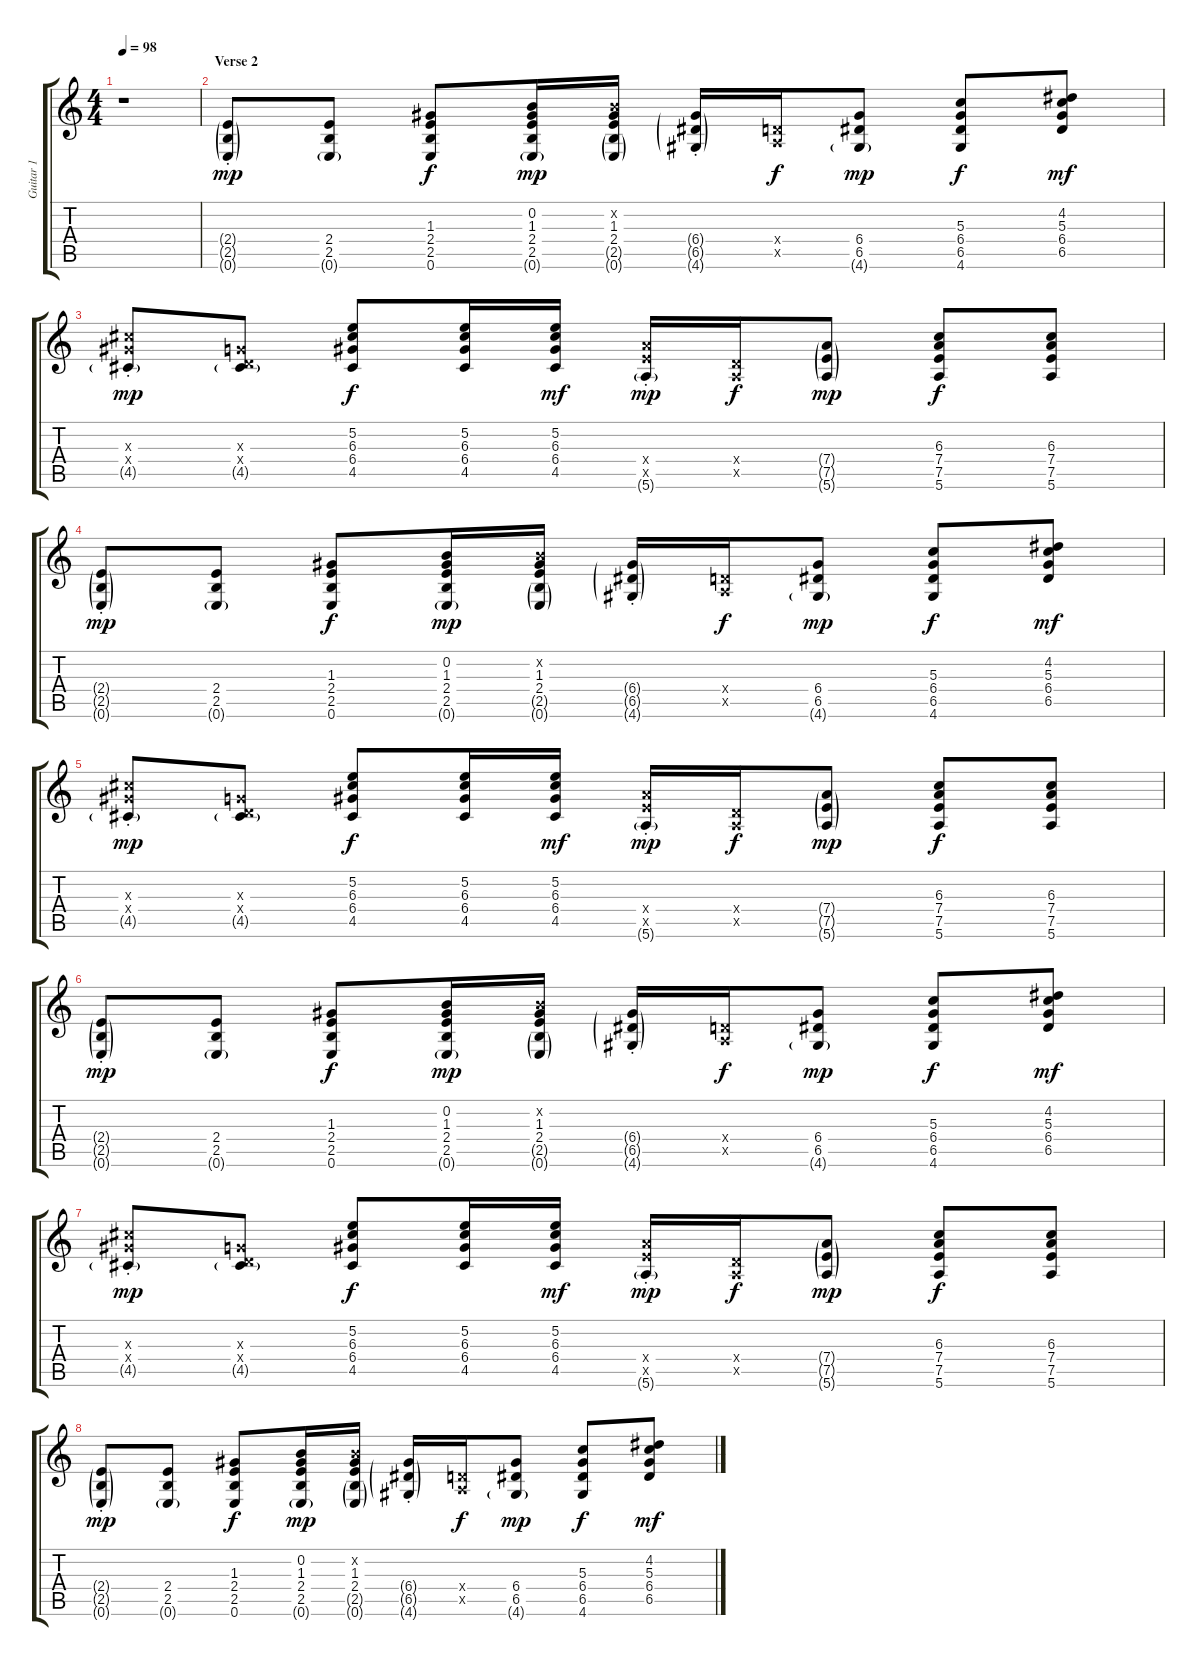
\track ("Guitar 1" "Guitar 1") {instrument acousticguitarnylon}
\staff {score tabs}
\tuning (E4 B3 G3 D3 A2 E2) {hide}
\ts (4 4)
\tempo 98
\clef g2
\ks c
r.1{dy f} |
\section ("" "Verse 2")
(2.4{g st} 2.5{g st} 0.6{g st}).8{dy mp volume 10 instrument distortionguitar} (2.4 2.5 0.6{g}).8 (1.3 2.4 2.5 0.6).8{dy f} (0.2 1.3 2.4 2.5 0.6{g}).16{dy mp} (0.2{x} 1.3 2.4 2.5{g} 0.6{g}).16 (6.4{g st} 6.5{g st} 4.6{g st}).16 (0.4{x} 0.5{x}).16{dy f} (6.4 6.5 4.6{g}).8{dy mp} (5.3 6.4 6.5 4.6).8{dy f} (4.2 5.3 6.4 6.5).8{dy mf} |
(6.3{x} 6.4{x} 4.5{g st}).8{dy mp} (0.3{x} 0.4{x} 4.5{g}).8 (5.2 6.3 6.4 4.5).8{dy f} (5.2 6.3 6.4 4.5).16 (5.2 6.3 6.4 4.5).16{dy mf} (7.4{x} 7.5{x} 5.6{g st}).16{dy mp} (0.4{x} 0.5{x}).16{dy f} (7.4{g} 7.5{g} 5.6{g}).8{dy mp} (6.3 7.4 7.5 5.6).8{dy f} (6.3 7.4 7.5 5.6).8 |
(2.4{g st} 2.5{g st} 0.6{g st}).8{dy mp} (2.4 2.5 0.6{g}).8 (1.3 2.4 2.5 0.6).8{dy f} (0.2 1.3 2.4 2.5 0.6{g}).16{dy mp} (0.2{x} 1.3 2.4 2.5{g} 0.6{g}).16 (6.4{g st} 6.5{g st} 4.6{g st}).16 (0.4{x} 0.5{x}).16{dy f} (6.4 6.5 4.6{g}).8{dy mp} (5.3 6.4 6.5 4.6).8{dy f} (4.2 5.3 6.4 6.5).8{dy mf} |
(6.3{x} 6.4{x} 4.5{g st}).8{dy mp} (0.3{x} 0.4{x} 4.5{g}).8 (5.2 6.3 6.4 4.5).8{dy f} (5.2 6.3 6.4 4.5).16 (5.2 6.3 6.4 4.5).16{dy mf} (7.4{x} 7.5{x} 5.6{g st}).16{dy mp} (0.4{x} 0.5{x}).16{dy f} (7.4{g} 7.5{g} 5.6{g}).8{dy mp} (6.3 7.4 7.5 5.6).8{dy f} (6.3 7.4 7.5 5.6).8 |
(2.4{g st} 2.5{g st} 0.6{g st}).8{dy mp} (2.4 2.5 0.6{g}).8 (1.3 2.4 2.5 0.6).8{dy f} (0.2 1.3 2.4 2.5 0.6{g}).16{dy mp} (0.2{x} 1.3 2.4 2.5{g} 0.6{g}).16 (6.4{g st} 6.5{g st} 4.6{g st}).16 (0.4{x} 0.5{x}).16{dy f} (6.4 6.5 4.6{g}).8{dy mp} (5.3 6.4 6.5 4.6).8{dy f} (4.2 5.3 6.4 6.5).8{dy mf} |
(6.3{x} 6.4{x} 4.5{g st}).8{dy mp} (0.3{x} 0.4{x} 4.5{g}).8 (5.2 6.3 6.4 4.5).8{dy f} (5.2 6.3 6.4 4.5).16 (5.2 6.3 6.4 4.5).16{dy mf} (7.4{x} 7.5{x} 5.6{g st}).16{dy mp} (0.4{x} 0.5{x}).16{dy f} (7.4{g} 7.5{g} 5.6{g}).8{dy mp} (6.3 7.4 7.5 5.6).8{dy f} (6.3 7.4 7.5 5.6).8 |
(2.4{g st} 2.5{g st} 0.6{g st}).8{dy mp} (2.4 2.5 0.6{g}).8 (1.3 2.4 2.5 0.6).8{dy f} (0.2 1.3 2.4 2.5 0.6{g}).16{dy mp} (0.2{x} 1.3 2.4 2.5{g} 0.6{g}).16 (6.4{g st} 6.5{g st} 4.6{g st}).16 (0.4{x} 0.5{x}).16{dy f} (6.4 6.5 4.6{g}).8{dy mp} (5.3 6.4 6.5 4.6).8{dy f} (4.2 5.3 6.4 6.5).8{dy mf}
